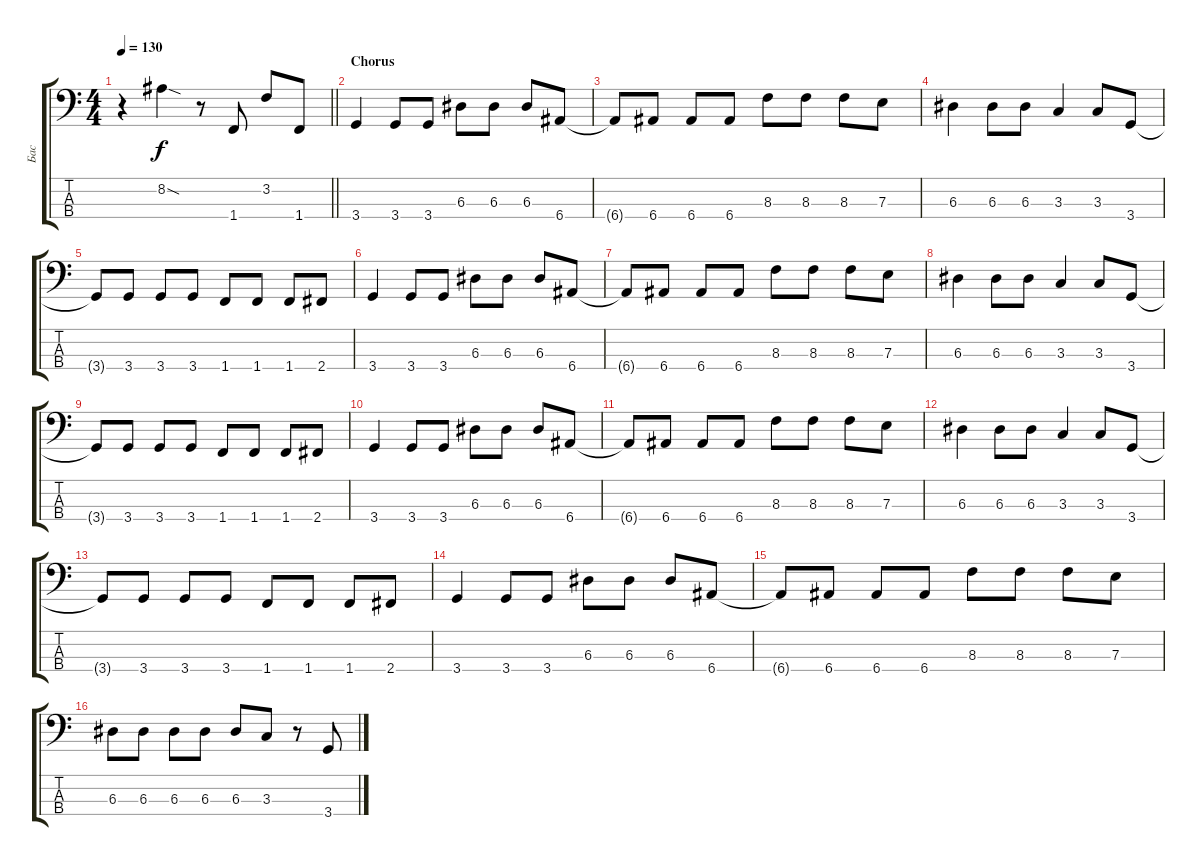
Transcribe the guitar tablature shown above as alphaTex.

\track ("Бас" "Бас") {instrument electricbassfinger}
\staff {score tabs}
\tuning (G2 D2 A1 E1) {hide}
\ts (4 4)
\tempo 130
\clef f4
\barLineRight lightlight
\ks c
r.4{dy f} 8.2{sod}.4 r.8 1.4.8 3.2.8 1.4.8 |
\section ("" "Chorus")
3.4.4 3.4.8 3.4.8 6.3.8 6.3.8 6.3.8 6.4.8 |
6.4{t}.8 6.4.8 6.4.8 6.4.8 8.3.8 8.3.8 8.3.8 7.3.8 |
6.3.4 6.3.8 6.3.8 3.3.4 3.3.8 3.4.8 |
3.4{t}.8 3.4.8 3.4.8 3.4.8 1.4.8 1.4.8 1.4.8 2.4.8 |
3.4.4 3.4.8 3.4.8 6.3.8 6.3.8 6.3.8 6.4.8 |
6.4{t}.8 6.4.8 6.4.8 6.4.8 8.3.8 8.3.8 8.3.8 7.3.8 |
6.3.4 6.3.8 6.3.8 3.3.4 3.3.8 3.4.8 |
3.4{t}.8 3.4.8 3.4.8 3.4.8 1.4.8 1.4.8 1.4.8 2.4.8 |
3.4.4 3.4.8 3.4.8 6.3.8 6.3.8 6.3.8 6.4.8 |
6.4{t}.8 6.4.8 6.4.8 6.4.8 8.3.8 8.3.8 8.3.8 7.3.8 |
6.3.4 6.3.8 6.3.8 3.3.4 3.3.8 3.4.8 |
3.4{t}.8 3.4.8 3.4.8 3.4.8 1.4.8 1.4.8 1.4.8 2.4.8 |
3.4.4 3.4.8 3.4.8 6.3.8 6.3.8 6.3.8 6.4.8 |
6.4{t}.8 6.4.8 6.4.8 6.4.8 8.3.8 8.3.8 8.3.8 7.3.8 |
6.3.8 6.3.8 6.3.8 6.3.8 6.3.8 3.3.8 r.8 3.4.8
